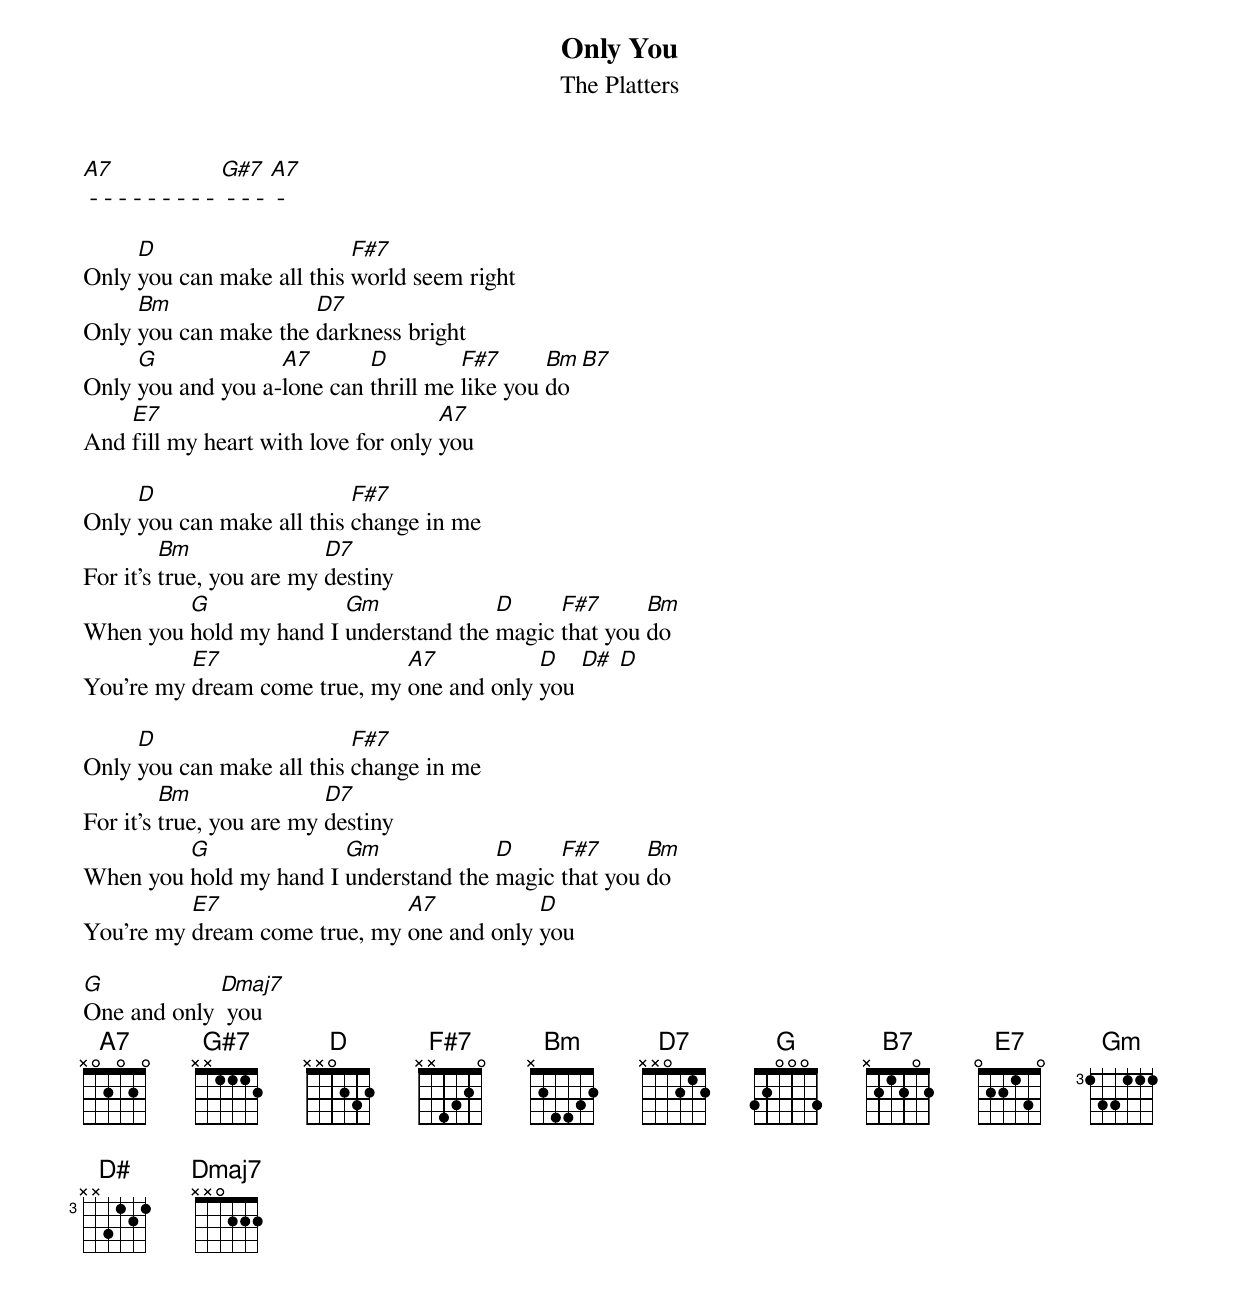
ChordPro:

{title: Only You}
{subtitle: The Platters}

[A7] - - - - - - - - - [G#7] - - - [A7] -

Only [D]you can make all this [F#7]world seem right
Only [Bm]you can make the [D7]darkness bright
Only [G]you and you a-[A7]lone can [D]thrill me [F#7]like you [Bm]do [B7]
And [E7]fill my heart with love for only [A7]you

Only [D]you can make all this [F#7]change in me
For it's [Bm]true, you are my [D7]destiny
When you [G]hold my hand I [Gm]understand the [D]magic [F#7]that you [Bm]do
You're my [E7]dream come true, my [A7]one and only [D]you [D#] [D]

Only [D]you can make all this [F#7]change in me
For it's [Bm]true, you are my [D7]destiny
When you [G]hold my hand I [Gm]understand the [D]magic [F#7]that you [Bm]do
You're my [E7]dream come true, my [A7]one and only [D]you

[G]One and only [Dmaj7] you
